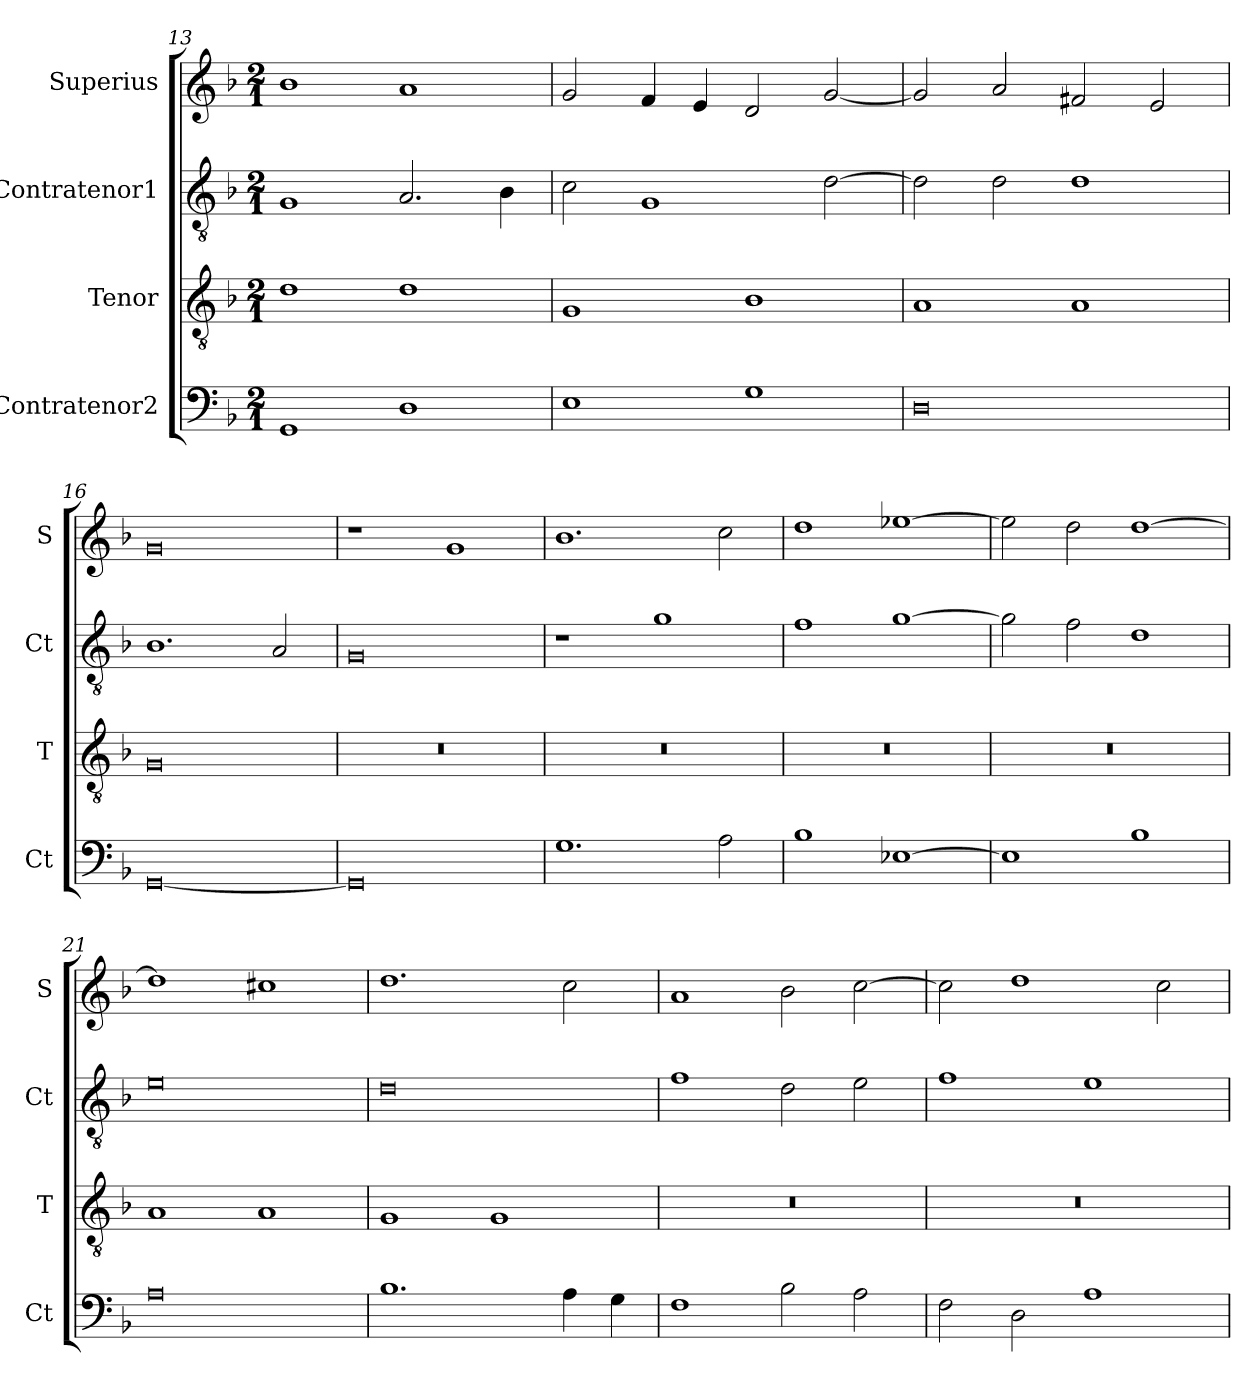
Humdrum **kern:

**kern	**kern	**kern	**kern
*part4	*part3	*part2	*part1
*staff4	*staff3	*staff2	*staff1
*I"Contratenor2	*I"Tenor	*I"Contratenor1	*I"Superius
*I'Ct	*I'T	*I'Ct	*I'S
*clefF4	*clefGv2	*clefGv2	*clefG2
*k[b-]	*k[b-]	*k[b-]	*k[b-]
*M2/1	*M2/1	*M2/1	*M2/1
=13	=13	=13	=13
1GG	1d	1G	1b-
1D	1d	2.A	1a
.	.	4B-	.
=14	=14	=14	=14
1E	1G	2c	2g
.	.	1G	4f
.	.	.	4e
1G	1B-	.	2d
.	.	[2d	[2g
=15	=15	=15	=15
0D	1A	2d]	2g]
.	.	2d	2a
.	1A	1d	2f#X
.	.	.	2e
=16	=16	=16	=16
[0GG	0G	1.B-	0g
.	.	2A	.
=17	=17	=17	=17
0GG]	0r	0G	1r
.	.	.	1g
=18	=18	=18	=18
1.G	0r	1r	1.b-
.	.	1g	.
2A	.	.	2cc
=19	=19	=19	=19
1B-	0r	1f	1dd
[1E-X	.	[1g	[1ee-X
=20	=20	=20	=20
1E-]	0r	2g]	2ee-]
.	.	2f	2dd
1B-	.	1d	[1dd
=21	=21	=21	=21
0A	1A	0e	1dd]
.	1A	.	1cc#X
=22	=22	=22	=22
1.B-	1G	0d	1.dd
.	1G	.	.
4A	.	.	2cc
4G	.	.	.
=23	=23	=23	=23
1F	0r	1f	1a
2B-	.	2d	2b-
2A	.	2e	[2cc
=24	=24	=24	=24
2F	0r	1f	2cc]
2D	.	.	1dd
1A	.	1e	.
.	.	.	2cc
=	=	=	=
*-	*-	*-	*-
